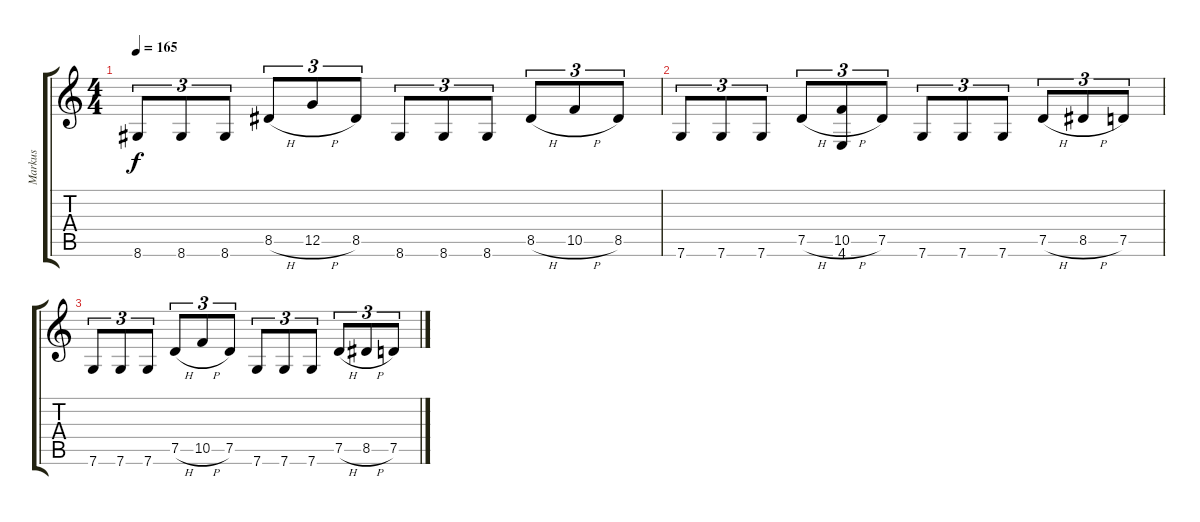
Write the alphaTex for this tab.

\track ("Markus" "Markus") {instrument distortionguitar}
\staff {score tabs}
\tuning (D4 A3 F3 C3 G2 C2) {hide}
\ts (4 4)
\tempo 165
\clef g2
\ks c
8.6.8{tu (3 2) dy f} 8.6.8{tu (3 2)} 8.6.8{tu (3 2)} 8.5{h}.8{tu (3 2)} 12.5{h}.8{tu (3 2)} 8.5.8{tu (3 2)} 8.6.8{tu (3 2)} 8.6.8{tu (3 2)} 8.6.8{tu (3 2)} 8.5{h}.8{tu (3 2)} 10.5{h}.8{tu (3 2)} 8.5.8{tu (3 2)} |
7.6.8{tu (3 2)} 7.6.8{tu (3 2)} 7.6.8{tu (3 2)} 7.5{h}.8{tu (3 2)} (10.5{h} 4.6).8{tu (3 2)} 7.5.8{tu (3 2)} 7.6.8{tu (3 2)} 7.6.8{tu (3 2)} 7.6.8{tu (3 2)} 7.5{h}.8{tu (3 2)} 8.5{h}.8{tu (3 2)} 7.5.8{tu (3 2)} |
7.6.8{tu (3 2)} 7.6.8{tu (3 2)} 7.6.8{tu (3 2)} 7.5{h}.8{tu (3 2)} 10.5{h}.8{tu (3 2)} 7.5.8{tu (3 2)} 7.6.8{tu (3 2)} 7.6.8{tu (3 2)} 7.6.8{tu (3 2)} 7.5{h}.8{tu (3 2)} 8.5{h}.8{tu (3 2)} 7.5.8{tu (3 2)}
